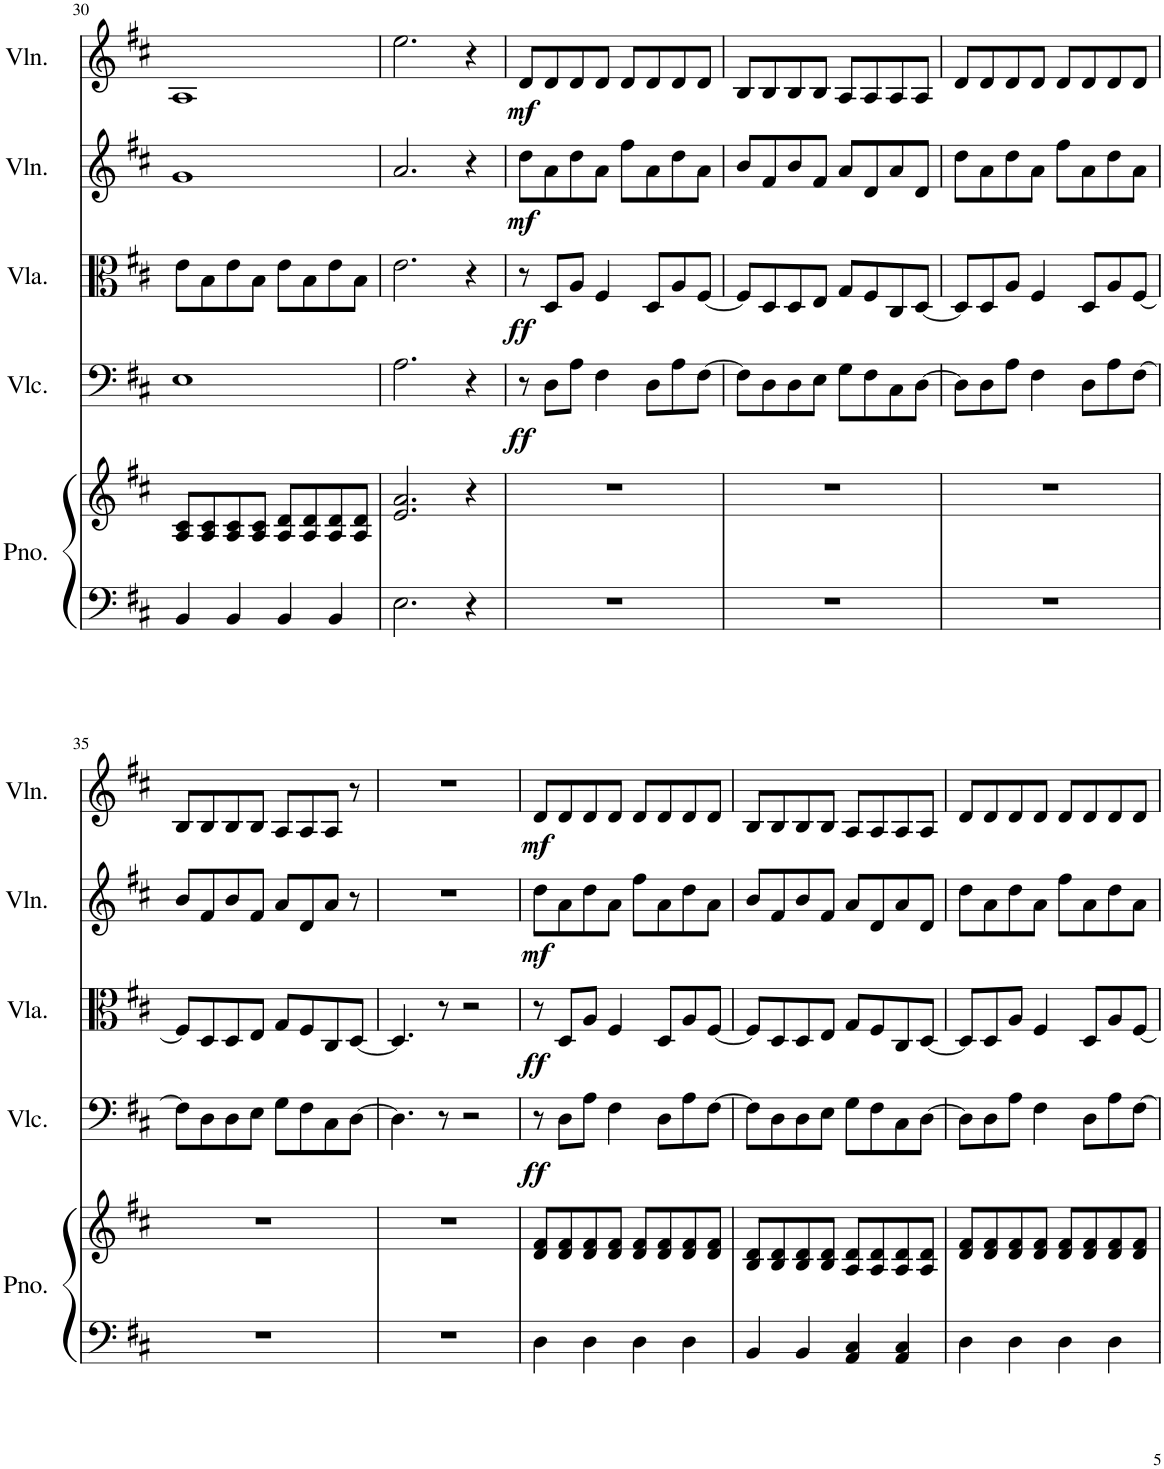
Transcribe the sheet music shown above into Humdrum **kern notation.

**kern	**kern	**kern	**dynam	**kern	**dynam	**kern	**dynam	**kern	**dynam
*part5	*part5	*part4	*part4	*part3	*part3	*part2	*part2	*part1	*part1
*staff6	*staff5	*staff4	*staff4	*staff3	*staff3	*staff2	*staff2	*staff1	*staff1
*I"Piano	*	*I"Violoncello	*	*I"Viola	*	*I"Violin	*	*I"Violin	*
*I'Pno.	*	*I'Vlc.	*	*I'Vla.	*	*I'Vln.	*	*I'Vln.	*
!!LO:PB:g=z
*clefF4	*clefG2	*clefF4	*	*clefC3	*	*clefG2	*	*clefG2	*
*k[f#c#]	*k[f#c#]	*k[f#c#]	*	*k[f#c#]	*	*k[f#c#]	*	*k[f#c#]	*
*M4/4	*M4/4	*M4/4	*	*M4/4	*	*M4/4	*	*M4/4	*
=30	=30	=30	=30	=30	=30	=30	=30	=30	=30
4BB/	8A/ 8c#/L	1E	.	8e\L	.	1g	.	1A	.
.	8A/ 8c#/	.	.	8B\	.	.	.	.	.
4BB/	8A/ 8c#/	.	.	8e\	.	.	.	.	.
.	8A/ 8c#/J	.	.	8B\J	.	.	.	.	.
4BB/	8A/ 8d/L	.	.	8e\L	.	.	.	.	.
.	8A/ 8d/	.	.	8B\	.	.	.	.	.
4BB/	8A/ 8d/	.	.	8e\	.	.	.	.	.
.	8A/ 8d/J	.	.	8B\J	.	.	.	.	.
=31	=31	=31	=31	=31	=31	=31	=31	=31	=31
2.E\	2.e/ 2.a/	2.A\	.	2.e\	.	2.a/	.	2.ee\	.
4r	4r	4r	.	4r	.	4r	.	4r	.
=32	=32	=32	=32	=32	=32	=32	=32	=32	=32
!	!	!	!LO:DY:b	!	!LO:DY:b	!	!LO:DY:b	!	!LO:DY:b
1r	1r	8r	ff	8r	ff	8dd\L	mf	8d/L	mf
.	.	8D\L	.	8D/L	.	8a\	.	8d/	.
.	.	8A\J	.	8A/J	.	8dd\	.	8d/	.
.	.	4F#\	.	4F#/	.	8a\J	.	8d/J	.
.	.	.	.	.	.	8ff#\L	.	8d/L	.
.	.	8D\L	.	8D/L	.	8a\	.	8d/	.
.	.	8A\	.	8A/	.	8dd\	.	8d/	.
.	.	[8F#\J	.	[8F#/J	.	8a\J	.	8d/J	.
=33	=33	=33	=33	=33	=33	=33	=33	=33	=33
1r	1r	8F#\L]	.	8F#/L]	.	8b/L	.	8B/L	.
.	.	8D\	.	8D/	.	8f#/	.	8B/	.
.	.	8D\	.	8D/	.	8b/	.	8B/	.
.	.	8E\J	.	8E/J	.	8f#/J	.	8B/J	.
.	.	8G\L	.	8G/L	.	8a/L	.	8A/L	.
.	.	8F#\	.	8F#/	.	8d/	.	8A/	.
.	.	8C#\	.	8C#/	.	8a/	.	8A/	.
.	.	[8D\J	.	[8D/J	.	8d/J	.	8A/J	.
=34	=34	=34	=34	=34	=34	=34	=34	=34	=34
1r	1r	8D\L]	.	8D/L]	.	8dd\L	.	8d/L	.
.	.	8D\	.	8D/	.	8a\	.	8d/	.
.	.	8A\J	.	8A/J	.	8dd\	.	8d/	.
.	.	4F#\	.	4F#/	.	8a\J	.	8d/J	.
.	.	.	.	.	.	8ff#\L	.	8d/L	.
.	.	8D\L	.	8D/L	.	8a\	.	8d/	.
.	.	8A\	.	8A/	.	8dd\	.	8d/	.
.	.	[8F#\J	.	[8F#/J	.	8a\J	.	8d/J	.
!!LO:LB:g=z
=35	=35	=35	=35	=35	=35	=35	=35	=35	=35
1r	1r	8F#\L]	.	8F#/L]	.	8b/L	.	8B/L	.
.	.	8D\	.	8D/	.	8f#/	.	8B/	.
.	.	8D\	.	8D/	.	8b/	.	8B/	.
.	.	8E\J	.	8E/J	.	8f#/J	.	8B/J	.
.	.	8G\L	.	8G/L	.	8a/L	.	8A/L	.
.	.	8F#\	.	8F#/	.	8d/	.	8A/	.
.	.	8C#\	.	8C#/	.	8a/J	.	8A/J	.
.	.	[8D\J	.	[8D/J	.	8r	.	8r	.
=36	=36	=36	=36	=36	=36	=36	=36	=36	=36
1r	1r	4.D\]	.	4.D/]	.	1r	.	1r	.
.	.	8r	.	8r	.	.	.	.	.
.	.	2r	.	2r	.	.	.	.	.
=37	=37	=37	=37	=37	=37	=37	=37	=37	=37
!	!	!	!LO:DY:b	!	!LO:DY:b	!	!LO:DY:b	!	!LO:DY:b
4D\	8d/ 8f#/L	8r	ff	8r	ff	8dd\L	mf	8d/L	mf
.	8d/ 8f#/	8D\L	.	8D/L	.	8a\	.	8d/	.
4D\	8d/ 8f#/	8A\J	.	8A/J	.	8dd\	.	8d/	.
.	8d/ 8f#/J	4F#\	.	4F#/	.	8a\J	.	8d/J	.
4D\	8d/ 8f#/L	.	.	.	.	8ff#\L	.	8d/L	.
.	8d/ 8f#/	8D\L	.	8D/L	.	8a\	.	8d/	.
4D\	8d/ 8f#/	8A\	.	8A/	.	8dd\	.	8d/	.
.	8d/ 8f#/J	[8F#\J	.	[8F#/J	.	8a\J	.	8d/J	.
=38	=38	=38	=38	=38	=38	=38	=38	=38	=38
4BB/	8B/ 8d/L	8F#\L]	.	8F#/L]	.	8b/L	.	8B/L	.
.	8B/ 8d/	8D\	.	8D/	.	8f#/	.	8B/	.
4BB/	8B/ 8d/	8D\	.	8D/	.	8b/	.	8B/	.
.	8B/ 8d/J	8E\J	.	8E/J	.	8f#/J	.	8B/J	.
4AA/ 4C#/	8A/ 8d/L	8G\L	.	8G/L	.	8a/L	.	8A/L	.
.	8A/ 8d/	8F#\	.	8F#/	.	8d/	.	8A/	.
4AA/ 4C#/	8A/ 8d/	8C#\	.	8C#/	.	8a/	.	8A/	.
.	8A/ 8d/J	[8D\J	.	[8D/J	.	8d/J	.	8A/J	.
=39	=39	=39	=39	=39	=39	=39	=39	=39	=39
4D\	8d/ 8f#/L	8D\L]	.	8D/L]	.	8dd\L	.	8d/L	.
.	8d/ 8f#/	8D\	.	8D/	.	8a\	.	8d/	.
4D\	8d/ 8f#/	8A\J	.	8A/J	.	8dd\	.	8d/	.
.	8d/ 8f#/J	4F#\	.	4F#/	.	8a\J	.	8d/J	.
4D\	8d/ 8f#/L	.	.	.	.	8ff#\L	.	8d/L	.
.	8d/ 8f#/	8D\L	.	8D/L	.	8a\	.	8d/	.
4D\	8d/ 8f#/	8A\	.	8A/	.	8dd\	.	8d/	.
.	8d/ 8f#/J	[8F#\J	.	[8F#/J	.	8a\J	.	8d/J	.
=	=	=	=	=	=	=	=	=	=
*-	*-	*-	*-	*-	*-	*-	*-	*-	*-
